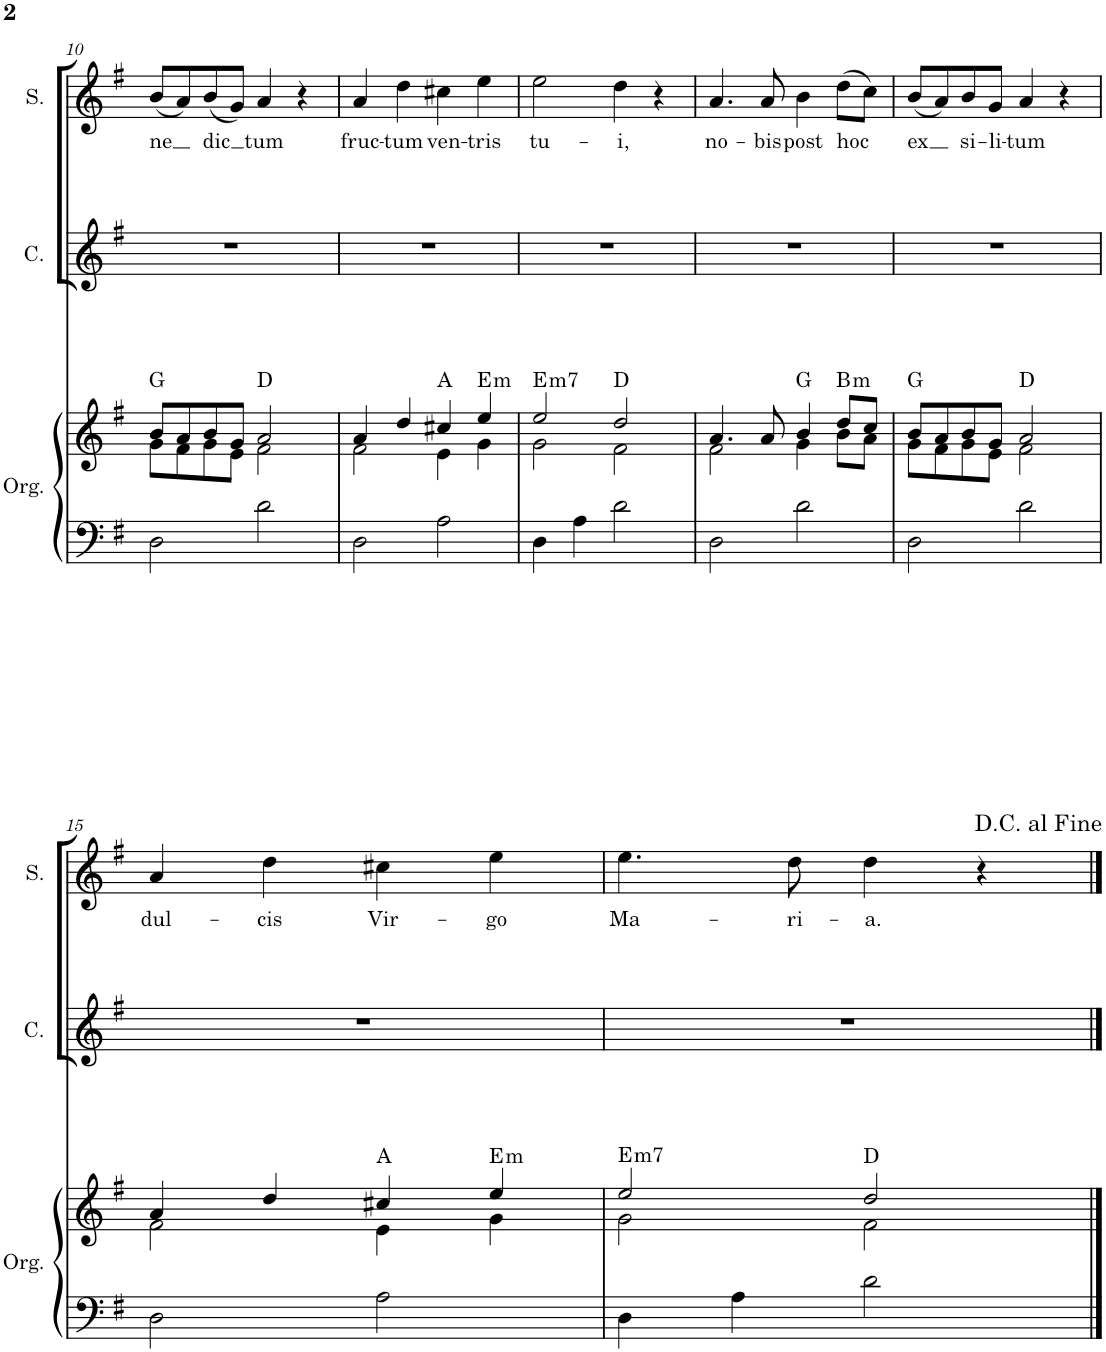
**kern	**kern	**harte	**kern	**kern	**text
*part3	*part3	*part3	*part2	*part1	*part1
*staff4	*staff3	*	*staff2	*staff1	*staff1
*I"Órgano	*	*	*I"Contralto	*I"Soprano	*
*	*	*	*I'C.	*I'S.	*
!!LO:PB:g=z
*clefF4	*clefG2	*	*clefG2	*clefG2	*
*k[f#]	*k[f#]	*	*k[f#]	*k[f#]	*
*M4/4	*M4/4	*	*M4/4	*M4/4	*
*met(c)	*met(c)	*	*met(c)	*met(c)	*
=10	=10	=10	=10	=10	=10
*	*^	*	*	*	*
!	!	!	!	!	!	!LO:LY:b
2D\	8b/L	8g\L	G:maj	1r	(8b/L	ne
.	8a/	8f#\	.	.	8a/)	.
!	!	!	!	!	!	!LO:LY:b
.	8b/	8g\	.	.	(8b/	dic
.	8g/J	8e\J	.	.	8g/J)	.
!	!	!	!	!	!	!LO:LY:b
2d\	2a/	2f#\	D:maj	.	4a/	tum
.	.	.	.	.	4r	.
=11	=11	=11	=11	=11	=11	=11
!	!	!	!	!	!	!LO:LY:b
2D\	4a/	2f#\	.	1r	4a/	fruc-
!	!	!	!	!	!	!LO:LY:b
.	4dd/	.	.	.	4dd\	-tum
!	!	!	!	!	!	!LO:LY:b
2A\	4cc#X/	4e\	A:maj	.	4cc#X\	ven-
!	!	!	!LO:H:kt=m	!	!	!LO:LY:b
.	4ee/	4g\	E:min	.	4ee\	-tris
=12	=12	=12	=12	=12	=12	=12
!	!	!	!LO:H:kt=m7	!	!	!LO:LY:b
4D\	2ee/	2g\	E:min7	1r	2ee\	tu-
4A\	.	.	.	.	.	.
!	!	!	!	!	!	!LO:LY:b
2d\	2dd/	2f#\	D:maj	.	4dd\	-i,
.	.	.	.	.	4r	.
=13	=13	=13	=13	=13	=13	=13
!	!	!	!	!	!	!LO:LY:b
2D\	4.a/	2f#\	.	1r	4.a/	no-
!	!	!	!	!	!	!LO:LY:b
.	8a/	.	.	.	8a/	-bis
!	!	!	!	!	!	!LO:LY:b
2d\	4b/	4g\	G:maj	.	4b\	post
!	!	!	!LO:H:kt=m	!	!	!LO:LY:b
.	8dd/L	8b\L	B:min	.	(8dd\L	hoc
.	8cc/J	8a\J	.	.	8cc\J)	.
=14	=14	=14	=14	=14	=14	=14
!	!	!	!	!	!	!LO:LY:b
2D\	8b/L	8g\L	G:maj	1r	(8b/L	ex
.	8a/	8f#\	.	.	8a/)	.
!	!	!	!	!	!	!LO:LY:b
.	8b/	8g\	.	.	8b/	si-
!	!	!	!	!	!	!LO:LY:b
.	8g/J	8e\J	.	.	8g/J	-li-
!	!	!	!	!	!	!LO:LY:b
2d\	2a/	2f#\	D:maj	.	4a/	-tum
.	.	.	.	.	4r	.
!!LO:LB:g=z
=15	=15	=15	=15	=15	=15	=15
!	!	!	!	!	!	!LO:LY:b
2D\	4a/	2f#\	.	1r	4a/	dul-
!	!	!	!	!	!	!LO:LY:b
.	4dd/	.	.	.	4dd\	-cis
!	!	!	!	!	!	!LO:LY:b
2A\	4cc#X/	4e\	A:maj	.	4cc#X\	Vir-
!	!	!	!LO:H:kt=m	!	!	!LO:LY:b
.	4ee/	4g\	E:min	.	4ee\	-go
=16	=16	=16	=16	=16	=16	=16
!	!	!	!LO:H:kt=m7	!	!	!LO:LY:b
4D\	2ee/	2g\	E:min7	1r	4.ee\	Ma-
4A\	.	.	.	.	.	.
!	!	!	!	!	!	!LO:LY:b
.	.	.	.	.	8dd\	-ri-
!	!	!	!	!	!	!LO:LY:b
2d\	2dd/	2f#\	D:maj	.	4dd\	-a.
.	.	.	.	.	4r	.
*	*v	*v	*	*	*	*
==	==	==	==	==	==
*-	*-	*-	*-	*-	*-
